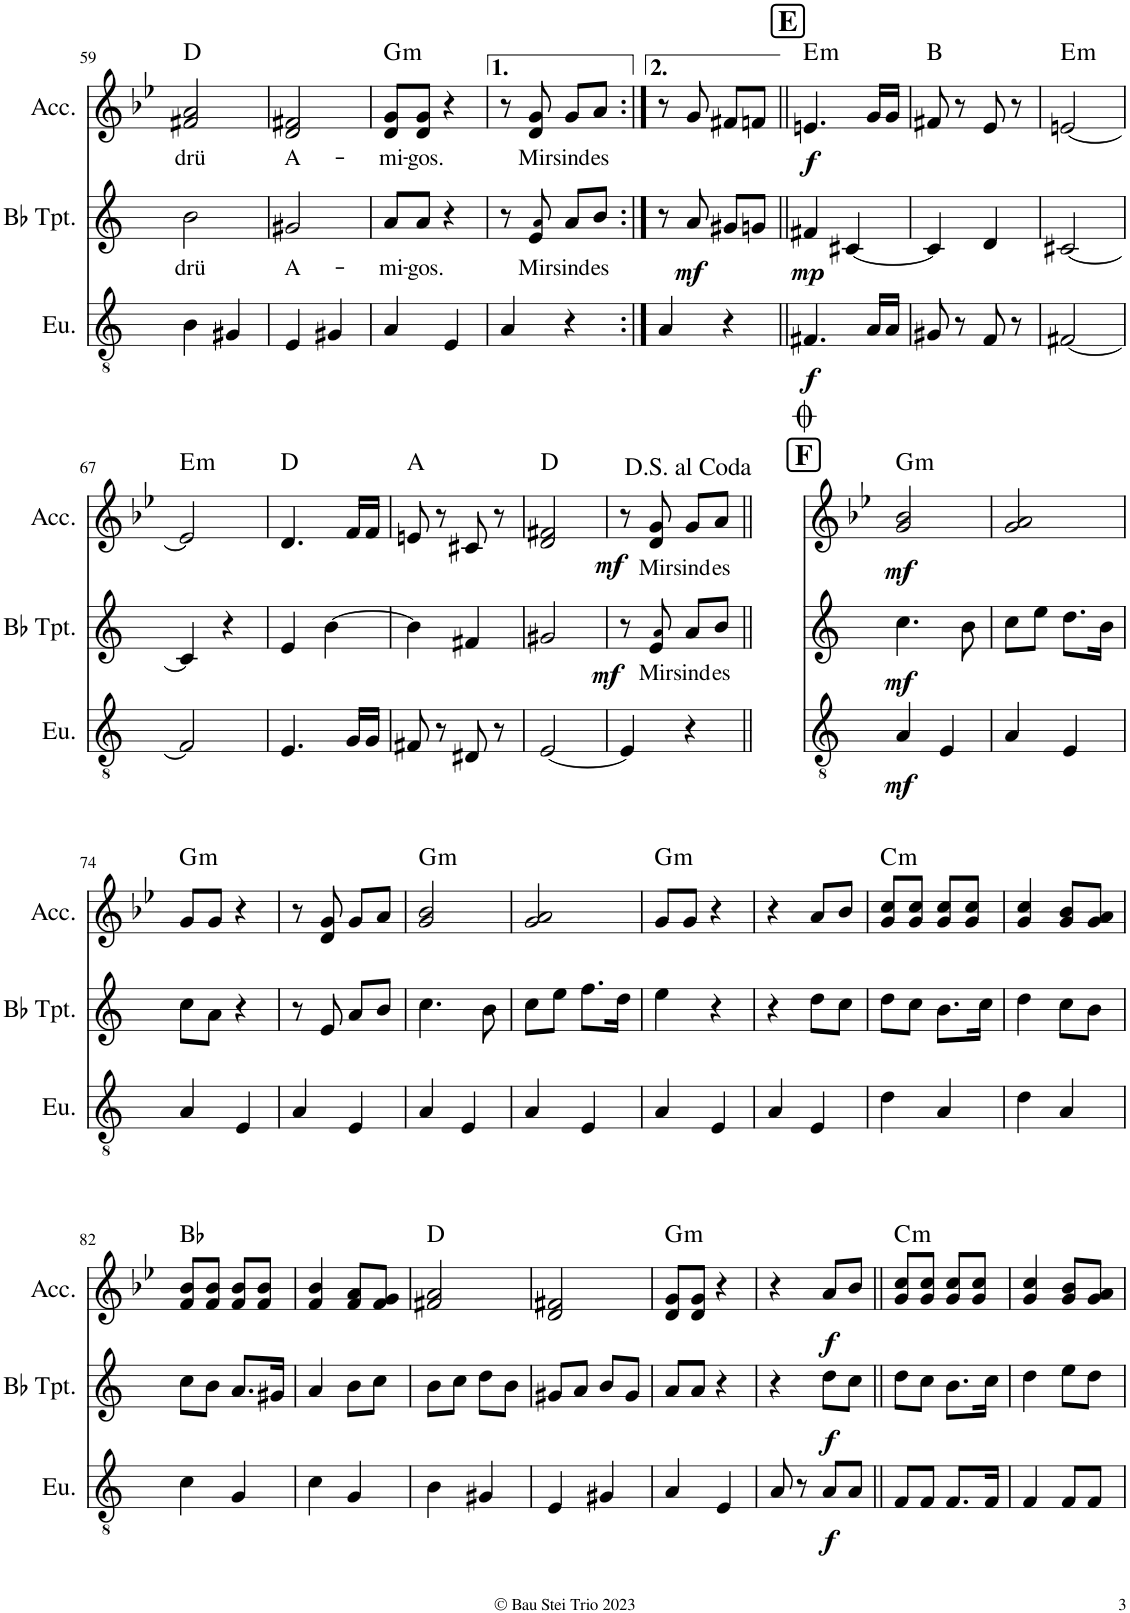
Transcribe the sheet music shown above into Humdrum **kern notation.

**kern	**dynam	**kern	**text	**dynam	**kern	**text	**dynam	**harte
*part3	*part3	*part2	*part2	*part2	*part1	*part1	*part1	*part1
*staff3	*staff3	*staff2	*staff2	*staff2	*staff1	*staff1	*staff1	*
*I"Euphonium	*	*I"Bb Trumpet	*	*	*I"Accordion	*	*	*
*I'Eu.	*	*I'Bb Tpt.	*	*	*I'Acc.	*	*	*
!!LO:PB:g=z
*clefGv2	*	*clefG2	*	*	*clefG2	*	*	*
*Trd1c2	*	*Trd1c2	*	*	*	*	*	*
*k[]	*	*k[]	*	*	*k[b-e-]	*	*	*
*M2/4	*	*M2/4	*	*	*M2/4	*	*	*
=59	=59	=59	=59	=59	=59	=59	=59	=59
!	!	!	!LO:LY:b	!	!	!LO:LY:b	!	!
4B\	.	2b\	drü	.	2f#X/ 2a/	drü	.	D:maj
4G#X/	.	.	.	.	.	.	.	.
=60	=60	=60	=60	=60	=60	=60	=60	=60
!	!	!	!LO:LY:b	!	!	!LO:LY:b	!	!
4E/	.	2g#X/	A-	.	2d/ 2f#X/	A-	.	.
4G#X/	.	.	.	.	.	.	.	.
=61	=61	=61	=61	=61	=61	=61	=61	=61
!	!	!	!LO:LY:b	!	!	!LO:LY:b	!	!LO:H:kt=m
4A/	.	8a/L	-mi-	.	8d/ 8g/L	-mi-	.	G:min
!	!	!	!LO:LY:b	!	!	!LO:LY:b	!	!
.	.	8a/J	-gos.	.	8d/ 8g/J	-gos.	.	.
4E/	.	4r	.	.	4r	.	.	.
=62	=62	=62	=62	=62	=62	=62	=62	=62
4A/	.	8r	.	.	8r	.	.	.
!	!	!	!LO:LY:b	!	!	!LO:LY:b	!	!
.	.	8e/ 8a!/	Mir	.	8d/ 8g/	Mir	.	.
!	!	!	!LO:LY:b	!	!	!LO:LY:b	!	!
4r	.	8a/L	sind	.	8g/L	sind	.	.
!	!	!	!LO:LY:b	!	!	!LO:LY:b	!	!
.	.	8b/J	es	.	8a/J	es	.	.
=63:|!	=63:|!	=63:|!	=63:|!	=63:|!	=63:|!	=63:|!	=63:|!	=63:|!
4A/	.	8r	.	.	8r	.	.	.
!	!	!	!	!LO:DY:b	!	!	!	!
.	.	8a/	.	mf	8g/	.	.	.
4r	.	8g#X/L	.	.	8f#X/L	.	.	.
.	.	8gn/J	.	.	8fn/J	.	.	.
!!LO:REH:place=s1:a:B:cj:fs=14:t=E
=64||	=64||	=64||	=64||	=64||	=64||	=64||	=64||	=64||
!	!LO:DY:b	!	!	!LO:DY:b	!	!	!LO:DY:b	!LO:H:kt=m
4.F#X/	f	4f#X/	.	mp	4.en/	.	f	E:min
.	.	[4c#X/	.	.	.	.	.	.
16A/LL	.	.	.	.	16g/LL	.	.	.
16A/JJ	.	.	.	.	16g/JJ	.	.	.
=65	=65	=65	=65	=65	=65	=65	=65	=65
8G#X/	.	4c#/]	.	.	8f#X/	.	.	B:maj
8r	.	.	.	.	8r	.	.	.
8F/	.	4d/	.	.	8e-/	.	.	.
8r	.	.	.	.	8r	.	.	.
=66	=66	=66	=66	=66	=66	=66	=66	=66
!	!	!	!	!	!	!	!	!LO:H:kt=m
[2F#X/	.	[2c#X/	.	.	[2en/	.	.	E:min
!!LO:LB:g=z
=67	=67	=67	=67	=67	=67	=67	=67	=67
!	!	!	!	!	!	!	!	!LO:H:kt=m
2F#/]	.	4c#/]	.	.	2e/]	.	.	E:min
.	.	4r	.	.	.	.	.	.
=68	=68	=68	=68	=68	=68	=68	=68	=68
4.E/	.	4e/	.	.	4.d/	.	.	D:maj
.	.	[4b\	.	.	.	.	.	.
16G/LL	.	.	.	.	16f/LL	.	.	.
16G/JJ	.	.	.	.	16f/JJ	.	.	.
=69	=69	=69	=69	=69	=69	=69	=69	=69
8F#X/	.	4b\]	.	.	8en/	.	.	A:maj
8r	.	.	.	.	8r	.	.	.
8D#X/	.	4f#X/	.	.	8c#X/	.	.	.
8r	.	.	.	.	8r	.	.	.
=70	=70	=70	=70	=70	=70	=70	=70	=70
[2E/	.	2g#X/	.	.	2d/ 2f#X/	.	.	D:maj
=71	=71	=71	=71	=71	=71	=71	=71	=71
!	!	!	!	!LO:DY:b	!	!	!LO:DY:b	!
4E/]	.	8r	.	mf	8r	.	mf	.
!	!	!	!LO:LY:b	!	!	!LO:LY:b	!	!
.	.	8e/ 8a!/	Mir	.	8d/ 8g/	Mir	.	.
!	!	!	!LO:LY:b	!	!	!LO:LY:b	!	!
4r	.	8a/L	sind	.	8g/L	sind	.	.
!	!	!	!LO:LY:b	!	!	!LO:LY:b	!	!
.	.	8b/J	es	.	8a/J	es	.	.
!!LO:REH:place=s1:a:B:cj:fs=14:t=F
=72||	=72||	=72||	=72||	=72||	=72||	=72||	=72||	=72||
!	!LO:DY:b	!	!	!LO:DY:b	!	!	!LO:DY:b	!LO:H:kt=m
4A/	mf	4.cc\	.	mf	2g/ 2b-/	.	mf	G:min
4E/	.	.	.	.	.	.	.	.
.	.	8b\	.	.	.	.	.	.
=73	=73	=73	=73	=73	=73	=73	=73	=73
4A/	.	8cc\L	.	.	2g/ 2a/	.	.	.
.	.	8ee\J	.	.	.	.	.	.
4E/	.	8.dd\L	.	.	.	.	.	.
.	.	16b\Jk	.	.	.	.	.	.
!!LO:LB:g=z
=74	=74	=74	=74	=74	=74	=74	=74	=74
!	!	!	!	!	!	!	!	!LO:H:kt=m
4A/	.	8cc\L	.	.	8g/L	.	.	G:min
.	.	8a\J	.	.	8g/J	.	.	.
4E/	.	4r	.	.	4r	.	.	.
=75	=75	=75	=75	=75	=75	=75	=75	=75
4A/	.	8r	.	.	8r	.	.	.
.	.	8e/	.	.	8d/ 8g/	.	.	.
4E/	.	8a/L	.	.	8g/L	.	.	.
.	.	8b/J	.	.	8a/J	.	.	.
=76	=76	=76	=76	=76	=76	=76	=76	=76
!	!	!	!	!	!	!	!	!LO:H:kt=m
4A/	.	4.cc\	.	.	2g/ 2b-/	.	.	G:min
4E/	.	.	.	.	.	.	.	.
.	.	8b\	.	.	.	.	.	.
=77	=77	=77	=77	=77	=77	=77	=77	=77
4A/	.	8cc\L	.	.	2g/ 2a/	.	.	.
.	.	8ee\J	.	.	.	.	.	.
4E/	.	8.ff\L	.	.	.	.	.	.
.	.	16dd\Jk	.	.	.	.	.	.
=78	=78	=78	=78	=78	=78	=78	=78	=78
!	!	!	!	!	!	!	!	!LO:H:kt=m
4A/	.	4ee\	.	.	8g/L	.	.	G:min
.	.	.	.	.	8g/J	.	.	.
4E/	.	4r	.	.	4r	.	.	.
=79	=79	=79	=79	=79	=79	=79	=79	=79
4A/	.	4r	.	.	4r	.	.	.
4E/	.	8dd\L	.	.	8a/L	.	.	.
.	.	8cc\J	.	.	8b-/J	.	.	.
=80	=80	=80	=80	=80	=80	=80	=80	=80
!	!	!	!	!	!	!	!	!LO:H:kt=m
4d\	.	8dd\L	.	.	8g/ 8cc/L	.	.	C:min
.	.	8cc\J	.	.	8g/ 8cc/J	.	.	.
4A/	.	8.b\L	.	.	8g/ 8cc/L	.	.	.
.	.	.	.	.	8g/ 8cc/J	.	.	.
.	.	16cc\Jk	.	.	.	.	.	.
=81	=81	=81	=81	=81	=81	=81	=81	=81
4d\	.	4dd\	.	.	4g/ 4cc/	.	.	.
4A/	.	8cc\L	.	.	8g/ 8b-/L	.	.	.
.	.	8b\J	.	.	8g/ 8a/J	.	.	.
!!LO:LB:g=z
=82	=82	=82	=82	=82	=82	=82	=82	=82
4c\	.	8cc\L	.	.	8f/ 8b-/L	.	.	Bb:maj
.	.	8b\J	.	.	8f/ 8b-/J	.	.	.
4G/	.	8.a/L	.	.	8f/ 8b-/L	.	.	.
.	.	.	.	.	8f/ 8b-/J	.	.	.
.	.	16g#X/Jk	.	.	.	.	.	.
=83	=83	=83	=83	=83	=83	=83	=83	=83
4c\	.	4a/	.	.	4f/ 4b-/	.	.	.
4G/	.	8b\L	.	.	8f/ 8a/L	.	.	.
.	.	8cc\J	.	.	8f/ 8g/J	.	.	.
=84	=84	=84	=84	=84	=84	=84	=84	=84
4B\	.	8b\L	.	.	2f#X/ 2a/	.	.	D:maj
.	.	8cc\J	.	.	.	.	.	.
4G#X/	.	8dd\L	.	.	.	.	.	.
.	.	8b\J	.	.	.	.	.	.
=85	=85	=85	=85	=85	=85	=85	=85	=85
4E/	.	8g#X/L	.	.	2d/ 2f#X/	.	.	.
.	.	8a/J	.	.	.	.	.	.
4G#X/	.	8b/L	.	.	.	.	.	.
.	.	8g#/J	.	.	.	.	.	.
=86	=86	=86	=86	=86	=86	=86	=86	=86
!	!	!	!	!	!	!	!	!LO:H:kt=m
4A/	.	8a/L	.	.	8d/ 8g/L	.	.	G:min
.	.	8a/J	.	.	8d/ 8g/J	.	.	.
4E/	.	4r	.	.	4r	.	.	.
=87	=87	=87	=87	=87	=87	=87	=87	=87
8A/	.	4r	.	.	4r	.	.	.
8r	.	.	.	.	.	.	.	.
!	!LO:DY:b	!	!	!LO:DY:b	!	!	!LO:DY:b	!
8A/L	f	8dd\L	.	f	8a/L	.	f	.
8A/J	.	8cc\J	.	.	8b-/J	.	.	.
=88||	=88||	=88||	=88||	=88||	=88||	=88||	=88||	=88||
!	!	!	!	!	!	!	!	!LO:H:kt=m
8F/L	.	8dd\L	.	.	8g/ 8cc/L	.	.	C:min
8F/J	.	8cc\J	.	.	8g/ 8cc/J	.	.	.
8.F/L	.	8.b\L	.	.	8g/ 8cc/L	.	.	.
.	.	.	.	.	8g/ 8cc/J	.	.	.
16F/Jk	.	16cc\Jk	.	.	.	.	.	.
=89	=89	=89	=89	=89	=89	=89	=89	=89
4F/	.	4dd\	.	.	4g/ 4cc/	.	.	.
8F/L	.	8ee\L	.	.	8g/ 8b-/L	.	.	.
8F/J	.	8dd\J	.	.	8g/ 8a/J	.	.	.
=	=	=	=	=	=	=	=	=
*-	*-	*-	*-	*-	*-	*-	*-	*-
